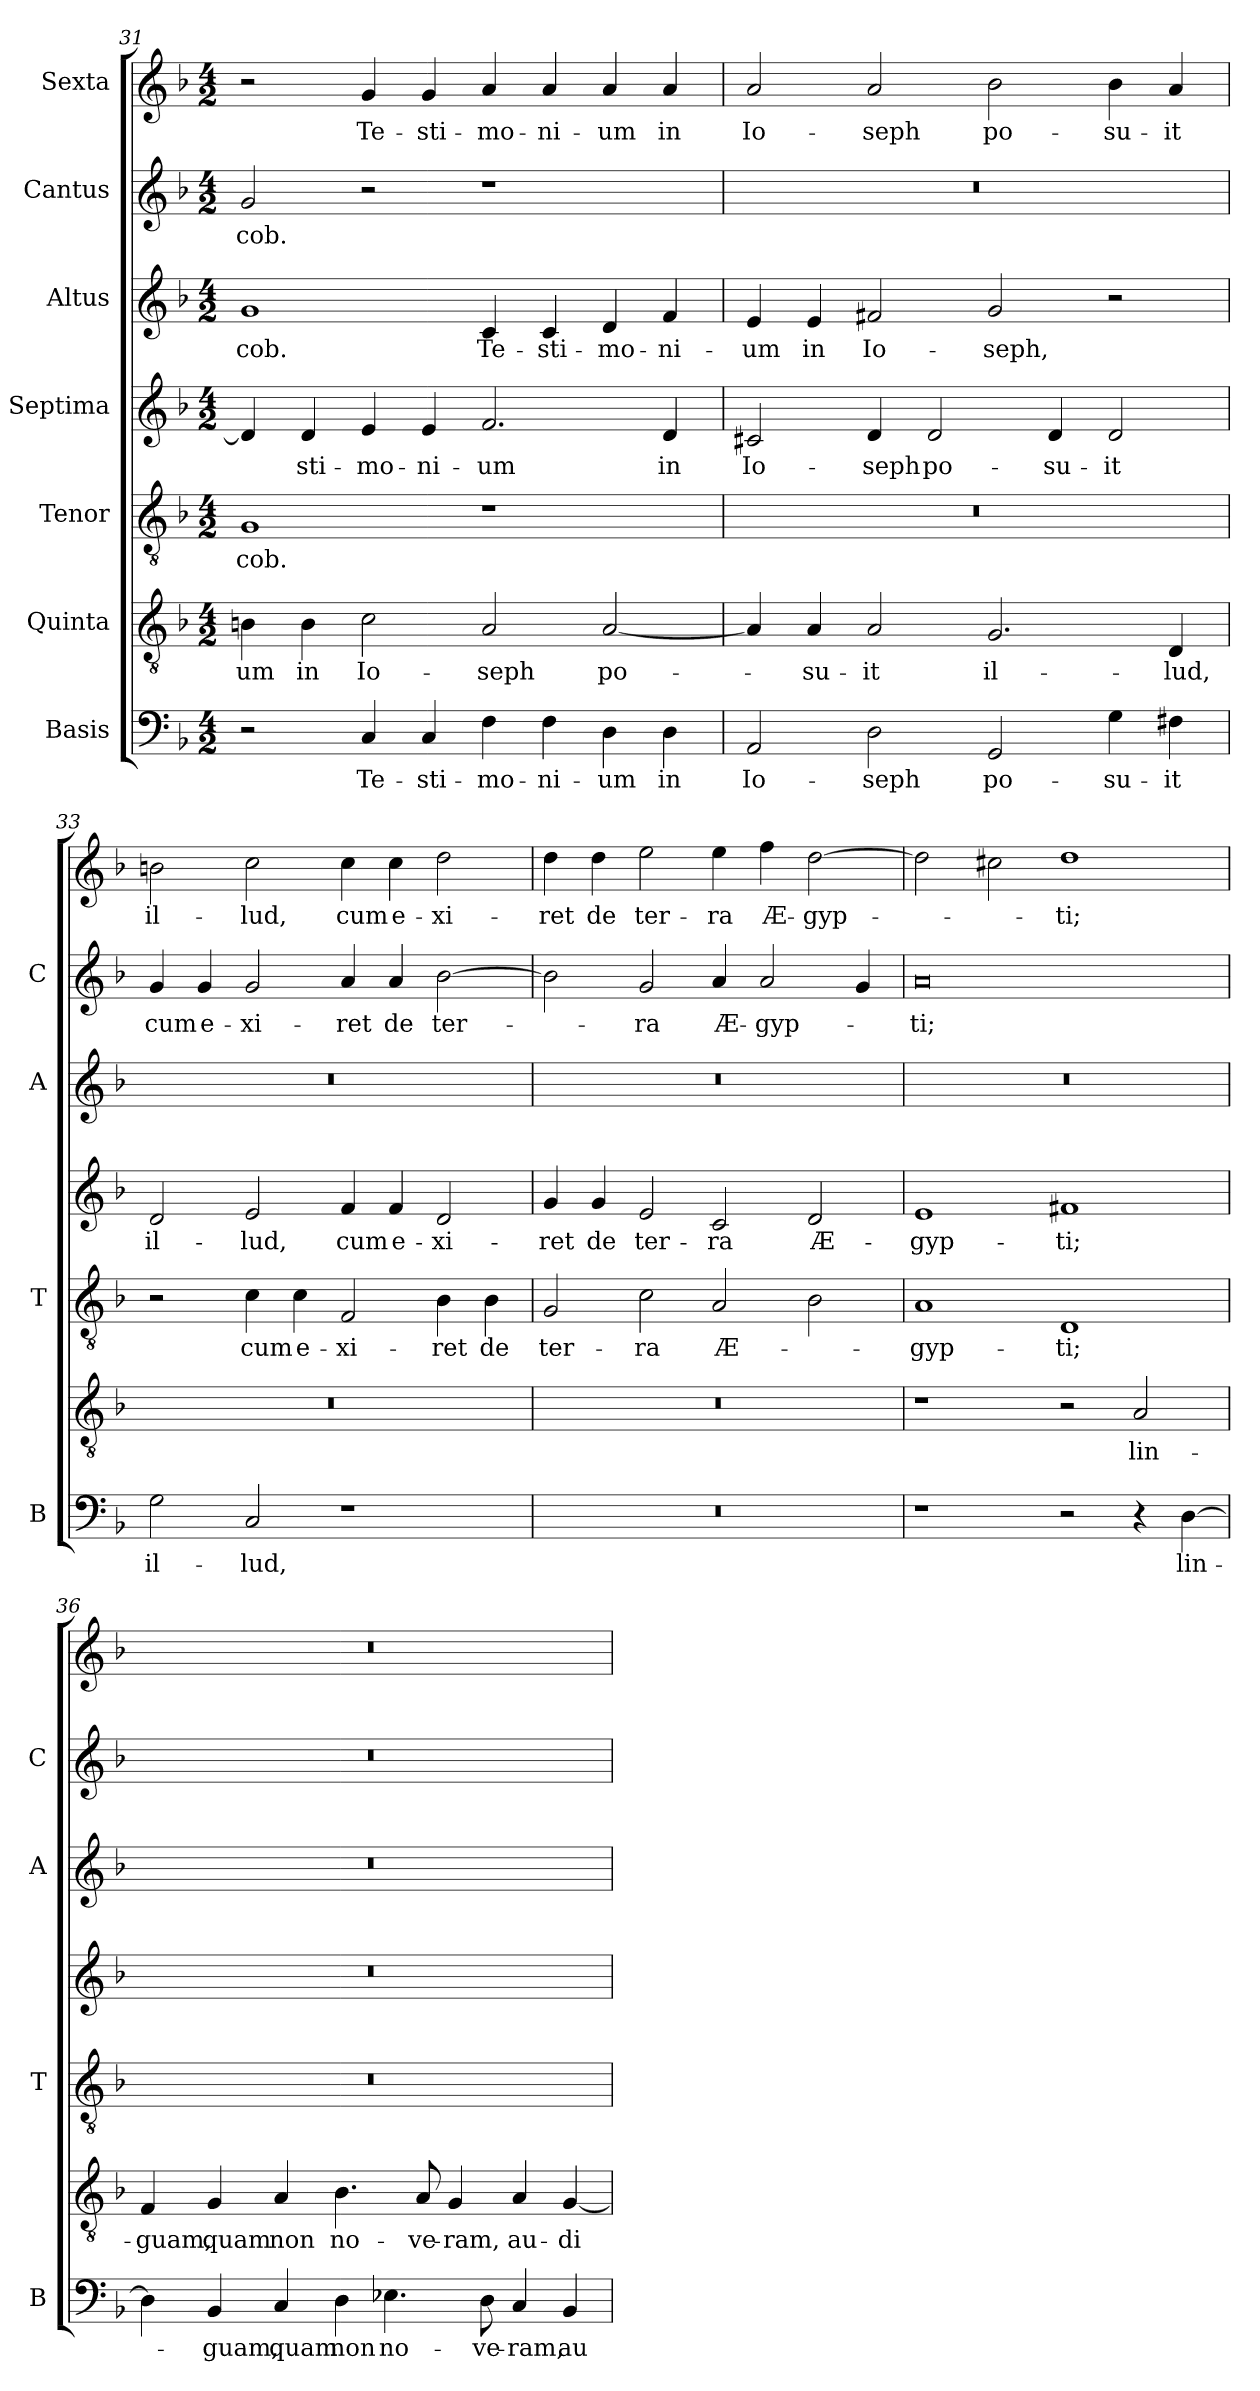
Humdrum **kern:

**kern	**text	**kern	**text	**kern	**text	**kern	**text	**kern	**text	**kern	**text	**kern	**text
*part7	*part7	*part6	*part6	*part5	*part5	*part4	*part4	*part3	*part3	*part2	*part2	*part1	*part1
*staff7	*staff7	*staff6	*staff6	*staff5	*staff5	*staff4	*staff4	*staff3	*staff3	*staff2	*staff2	*staff1	*staff1
*I"Basis	*	*I"Quinta	*	*I"Tenor	*	*I"Septima	*	*I"Altus	*	*I"Cantus	*	*I"Sexta	*
*I'B	*	*	*	*I'T	*	*	*	*I'A	*	*I'C	*	*	*
*clefF4	*	*clefGv2	*	*clefGv2	*	*clefG2	*	*clefG2	*	*clefG2	*	*clefG2	*
*k[b-]	*	*k[b-]	*	*k[b-]	*	*k[b-]	*	*k[b-]	*	*k[b-]	*	*k[b-]	*
*F:	*	*F:	*	*F:	*	*F:	*	*F:	*	*F:	*	*F:	*
*M4/2	*	*M4/2	*	*M4/2	*	*M4/2	*	*M4/2	*	*M4/2	*	*M4/2	*
=31	=31	=31	=31	=31	=31	=31	=31	=31	=31	=31	=31	=31	=31
!	!	!	!LO:LY:b	!	!LO:LY:b	!	!	!	!LO:LY:b	!	!LO:LY:b	!	!
2r	.	4Bn\	-um	1G	-cob.	4d/]	.	1g	-cob.	2g/	-cob.	2r	.
!	!	!	!LO:LY:b	!	!	!	!LO:LY:b	!	!	!	!	!	!
.	.	4B\	in	.	.	4d/	-sti-	.	.	.	.	.	.
!	!LO:LY:b	!	!LO:LY:b	!	!	!	!LO:LY:b	!	!	!	!	!	!LO:LY:b
4C/	Te-	2c\	Io-	.	.	4e/	-mo-	.	.	2r	.	4g/	Te-
!	!LO:LY:b	!	!	!	!	!	!LO:LY:b	!	!	!	!	!	!LO:LY:b
4C/	-sti-	.	.	.	.	4e/	-ni-	.	.	.	.	4g/	-sti-
!	!LO:LY:b	!	!LO:LY:b	!	!	!	!LO:LY:b	!	!LO:LY:b	!	!	!	!LO:LY:b
4F\	-mo-	2A/	-seph	1r	.	2.f/	-um	4c/	Te-	1r	.	4a/	-mo-
!	!LO:LY:b	!	!	!	!	!	!	!	!LO:LY:b	!	!	!	!LO:LY:b
4F\	-ni-	.	.	.	.	.	.	4c/	-sti-	.	.	4a/	-ni-
!	!LO:LY:b	!	!LO:LY:b	!	!	!	!	!	!LO:LY:b	!	!	!	!LO:LY:b
4D\	-um	[2A/	po-	.	.	.	.	4d/	-mo-	.	.	4a/	-um
!	!LO:LY:b	!	!	!	!	!	!LO:LY:b	!	!LO:LY:b	!	!	!	!LO:LY:b
4D\	in	.	.	.	.	4d/	in	4f/	-ni-	.	.	4a/	in
=32	=32	=32	=32	=32	=32	=32	=32	=32	=32	=32	=32	=32	=32
!	!LO:LY:b	!	!	!	!	!	!LO:LY:b	!	!LO:LY:b	!	!	!	!LO:LY:b
2AA/	Io-	4A/]	.	0r	.	2c#X/	Io-	4e/	-um	0r	.	2a/	Io-
!	!	!	!LO:LY:b	!	!	!	!	!	!LO:LY:b	!	!	!	!
.	.	4A/	-su-	.	.	.	.	4e/	in	.	.	.	.
!	!LO:LY:b	!	!LO:LY:b	!	!	!	!LO:LY:b	!	!LO:LY:b	!	!	!	!LO:LY:b
2D\	-seph	2A/	-it	.	.	4d/	-seph	2f#X/	Io-	.	.	2a/	-seph
!	!	!	!	!	!	!	!LO:LY:b	!	!	!	!	!	!
.	.	.	.	.	.	2d/	po-	.	.	.	.	.	.
!	!LO:LY:b	!	!LO:LY:b	!	!	!	!	!	!LO:LY:b	!	!	!	!LO:LY:b
2GG/	po-	2.G/	il-	.	.	.	.	2g/	-seph,	.	.	2b-\	po-
!	!	!	!	!	!	!	!LO:LY:b	!	!	!	!	!	!
.	.	.	.	.	.	4d/	-su-	.	.	.	.	.	.
!	!LO:LY:b	!	!	!	!	!	!LO:LY:b	!	!	!	!	!	!LO:LY:b
4G\	-su-	.	.	.	.	2d/	-it	2r	.	.	.	4b-\	-su-
!	!LO:LY:b	!	!LO:LY:b	!	!	!	!	!	!	!	!	!	!LO:LY:b
4F#X\	-it	4D/	-lud,	.	.	.	.	.	.	.	.	4a/	-it
=33	=33	=33	=33	=33	=33	=33	=33	=33	=33	=33	=33	=33	=33
!	!LO:LY:b	!	!	!	!	!	!LO:LY:b	!	!	!	!LO:LY:b	!	!LO:LY:b
2G\	il-	0r	.	2r	.	2d/	il-	0r	.	4g/	cum	2bn\	il-
!	!	!	!	!	!	!	!	!	!	!	!LO:LY:b	!	!
.	.	.	.	.	.	.	.	.	.	4g/	e-	.	.
!	!LO:LY:b	!	!	!	!LO:LY:b	!	!LO:LY:b	!	!	!	!LO:LY:b	!	!LO:LY:b
2C/	-lud,	.	.	4c\	cum	2e/	-lud,	.	.	2g/	-xi-	2cc\	-lud,
!	!	!	!	!	!LO:LY:b	!	!	!	!	!	!	!	!
.	.	.	.	4c\	e-	.	.	.	.	.	.	.	.
!	!	!	!	!	!LO:LY:b	!	!LO:LY:b	!	!	!	!LO:LY:b	!	!LO:LY:b
1r	.	.	.	2F/	-xi-	4f/	cum	.	.	4a/	-ret	4cc\	cum
!	!	!	!	!	!	!	!LO:LY:b	!	!	!	!LO:LY:b	!	!LO:LY:b
.	.	.	.	.	.	4f/	e-	.	.	4a/	de	4cc\	e-
!	!	!	!	!	!LO:LY:b	!	!LO:LY:b	!	!	!	!LO:LY:b	!	!LO:LY:b
.	.	.	.	4B-\	-ret	2d/	-xi-	.	.	[2b-\	ter-	2dd\	-xi-
!	!	!	!	!	!LO:LY:b	!	!	!	!	!	!	!	!
.	.	.	.	4B-\	de	.	.	.	.	.	.	.	.
!!LO:LB:g=z
=34	=34	=34	=34	=34	=34	=34	=34	=34	=34	=34	=34	=34	=34
!	!	!	!	!	!LO:LY:b	!	!LO:LY:b	!	!	!	!	!	!LO:LY:b
0r	.	0r	.	2G/	ter-	4g/	-ret	0r	.	2b-\]	.	4dd\	-ret
!	!	!	!	!	!	!	!LO:LY:b	!	!	!	!	!	!LO:LY:b
.	.	.	.	.	.	4g/	de	.	.	.	.	4dd\	de
!	!	!	!	!	!LO:LY:b	!	!LO:LY:b	!	!	!	!LO:LY:b	!	!LO:LY:b
.	.	.	.	2c\	-ra	2e/	ter-	.	.	2g/	-ra	2ee\	ter-
!	!	!	!	!	!LO:LY:b	!	!LO:LY:b	!	!	!	!LO:LY:b	!	!LO:LY:b
.	.	.	.	2A/	Æ-	2c/	-ra	.	.	4a/	Æ-	4ee\	-ra
!	!	!	!	!	!	!	!	!	!	!	!LO:LY:b	!	!LO:LY:b
.	.	.	.	.	.	.	.	.	.	2a/	-gyp-	4ff\	Æ-
!	!	!	!	!	!	!	!LO:LY:b	!	!	!	!	!	!LO:LY:b
.	.	.	.	2B-\	.	2d/	Æ-	.	.	.	.	[2dd\	-gyp-
.	.	.	.	.	.	.	.	.	.	4g/	.	.	.
=35	=35	=35	=35	=35	=35	=35	=35	=35	=35	=35	=35	=35	=35
!	!	!	!	!	!LO:LY:b	!	!LO:LY:b	!	!	!	!LO:LY:b	!	!
1r	.	1r	.	1A	-gyp-	1e	-gyp-	0r	.	0a	-ti;	2dd\]	.
.	.	.	.	.	.	.	.	.	.	.	.	2cc#X\	.
!	!	!	!	!	!LO:LY:b	!	!LO:LY:b	!	!	!	!	!	!LO:LY:b
2r	.	2r	.	1D	-ti;	1f#X	-ti;	.	.	.	.	1dd	-ti;
!	!	!	!LO:LY:b	!	!	!	!	!	!	!	!	!	!
4r	.	2A/	lin-	.	.	.	.	.	.	.	.	.	.
!	!LO:LY:b	!	!	!	!	!	!	!	!	!	!	!	!
[4D\	lin-	.	.	.	.	.	.	.	.	.	.	.	.
=36	=36	=36	=36	=36	=36	=36	=36	=36	=36	=36	=36	=36	=36
!	!	!	!LO:LY:b	!	!	!	!	!	!	!	!	!	!
4D\]	.	4F/	-guam,	0r	.	0r	.	0r	.	0r	.	0r	.
!	!LO:LY:b	!	!LO:LY:b	!	!	!	!	!	!	!	!	!	!
4BB-/	-guam,	4G/	quam	.	.	.	.	.	.	.	.	.	.
!	!LO:LY:b	!	!LO:LY:b	!	!	!	!	!	!	!	!	!	!
4C/	quam	4A/	non	.	.	.	.	.	.	.	.	.	.
!	!LO:LY:b	!	!LO:LY:b	!	!	!	!	!	!	!	!	!	!
4D\	non	4.B-\	no-	.	.	.	.	.	.	.	.	.	.
!	!LO:LY:b	!	!	!	!	!	!	!	!	!	!	!	!
4.E-X\	no-	.	.	.	.	.	.	.	.	.	.	.	.
!	!	!	!LO:LY:b	!	!	!	!	!	!	!	!	!	!
.	.	8A/	-ve-	.	.	.	.	.	.	.	.	.	.
!	!	!	!LO:LY:b	!	!	!	!	!	!	!	!	!	!
.	.	4G/	-ram,	.	.	.	.	.	.	.	.	.	.
!	!LO:LY:b	!	!	!	!	!	!	!	!	!	!	!	!
8D\	-ve-	.	.	.	.	.	.	.	.	.	.	.	.
!	!LO:LY:b	!	!LO:LY:b	!	!	!	!	!	!	!	!	!	!
4C/	-ram,	4A/	au-	.	.	.	.	.	.	.	.	.	.
!	!LO:LY:b	!	!LO:LY:b	!	!	!	!	!	!	!	!	!	!
4BB-/	au-	[4G/	-di-	.	.	.	.	.	.	.	.	.	.
=	=	=	=	=	=	=	=	=	=	=	=	=	=
*-	*-	*-	*-	*-	*-	*-	*-	*-	*-	*-	*-	*-	*-
